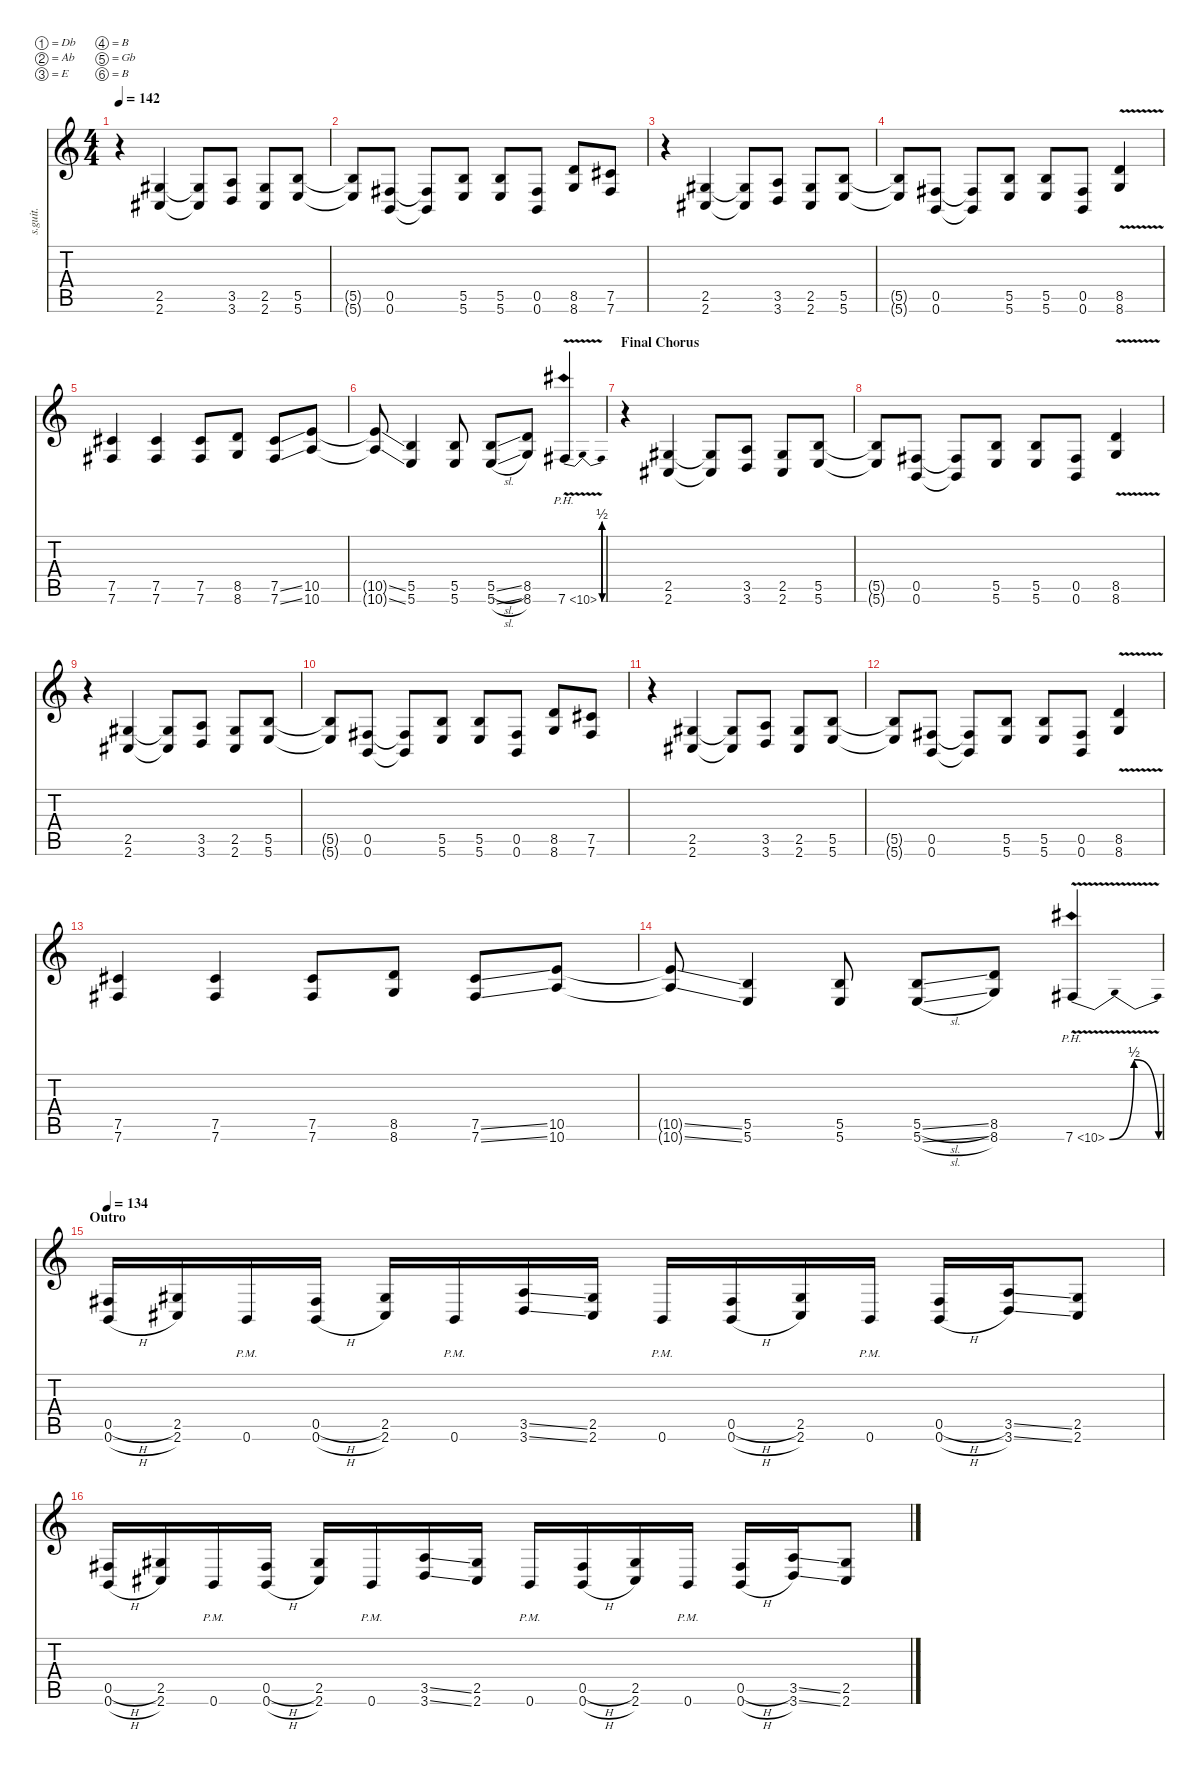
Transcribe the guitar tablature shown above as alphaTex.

\defaultSystemsLayout 4
\hideDynamics
\bracketExtendMode nobrackets
\track ("Mick Thomson" "s.guit.") {instrument distortionguitar}
\staff {score tabs}
\tuning (Db4 Ab3 E3 B2 Gb2 B1)
\ts (4 4)
\tempo 142
\clef g2
\ks c
r.4{dy f} (2.5{acc #} 2.6{acc #}).4 (2.5{t acc #} 2.6{t acc #}).8 (3.5 3.6).8 (2.5{acc #} 2.6{acc #}).8 (5.5 5.6).8 |
(5.5{t} 5.6{t}).8 (0.5{acc #} 0.6).8 (0.5{t acc #} 0.6{t}).8 (5.5 5.6).8 (5.5 5.6).8 (0.5{acc #} 0.6).8 (8.5 8.6).8 (7.5{acc #} 7.6{acc #}).8 |
r.4 (2.5{acc #} 2.6{acc #}).4 (2.5{t acc #} 2.6{t acc #}).8 (3.5 3.6).8 (2.5{acc #} 2.6{acc #}).8 (5.5 5.6).8 |
(5.5{t} 5.6{t}).8 (0.5{acc #} 0.6).8 (0.5{t acc #} 0.6{t}).8 (5.5 5.6).8 (5.5 5.6).8 (0.5{acc #} 0.6).8 (8.6{v} 8.5{v}).4 |
(7.5{acc #} 7.6{acc #}).4 (7.5{acc #} 7.6{acc #}).4 (7.5{acc #} 7.6{acc #}).8 (8.5 8.6).8 (7.5{ss acc #} 7.6{ss acc #}).8 (10.5 10.6).8 |
(10.5{ss t} 10.6{ss t}).8 (5.5 5.6).4 (5.5 5.6).8 (5.5{sl} 5.6{sl}).8 (8.5 8.6).8 7.6{be (bendrelease 0 0 10.2 2 19.8 2 30 0) ph 3 v acc #}.4 |
\section ("" "Final Chorus")
r.4 (2.5{acc #} 2.6{acc #}).4 (2.5{t acc #} 2.6{t acc #}).8 (3.5 3.6).8 (2.5{acc #} 2.6{acc #}).8 (5.5 5.6).8 |
(5.5{t} 5.6{t}).8 (0.5{acc #} 0.6).8 (0.5{t acc #} 0.6{t}).8 (5.5 5.6).8 (5.5 5.6).8 (0.5{acc #} 0.6).8 (8.6{v} 8.5{v}).4 |
r.4 (2.5{acc #} 2.6{acc #}).4 (2.5{t acc #} 2.6{t acc #}).8 (3.5 3.6).8 (2.5{acc #} 2.6{acc #}).8 (5.5 5.6).8 |
(5.5{t} 5.6{t}).8 (0.5{acc #} 0.6).8 (0.5{t acc #} 0.6{t}).8 (5.5 5.6).8 (5.5 5.6).8 (0.5{acc #} 0.6).8 (8.5 8.6).8 (7.5{acc #} 7.6{acc #}).8 |
r.4 (2.5{acc #} 2.6{acc #}).4 (2.5{t acc #} 2.6{t acc #}).8 (3.5 3.6).8 (2.5{acc #} 2.6{acc #}).8 (5.5 5.6).8 |
(5.5{t} 5.6{t}).8 (0.5{acc #} 0.6).8 (0.5{t acc #} 0.6{t}).8 (5.5 5.6).8 (5.5 5.6).8 (0.5{acc #} 0.6).8 (8.6{v} 8.5{v}).4 |
(7.5{acc #} 7.6{acc #}).4 (7.5{acc #} 7.6{acc #}).4 (7.5{acc #} 7.6{acc #}).8 (8.5 8.6).8 (7.5{ss acc #} 7.6{ss acc #}).8 (10.5 10.6).8 |
(10.5{ss t} 10.6{ss t}).8 (5.5 5.6).4 (5.5 5.6).8 (5.5{sl} 5.6{sl}).8 (8.5 8.6).8 7.6{be (bendrelease 0 0 10.2 2 19.8 2 30 0) ph 3 v acc #}.4 |
\section ("" "Outro")
\tempo 134
(0.5{h acc #} 0.6{h}).16 (2.5{acc #} 2.6{acc #}).16 0.6{pm}.16 (0.5{h acc #} 0.6{h}).16 (2.5{acc #} 2.6{acc #}).16 0.6{pm}.16 (3.5{ss} 3.6{ss}).16 (2.5{acc #} 2.6{acc #}).16 0.6{pm}.16 (0.5{h acc #} 0.6{h}).16 (2.5{acc #} 2.6{acc #}).16 0.6{pm}.16 (0.5{h acc #} 0.6{h}).16 (3.5{ss} 3.6{ss}).16 (2.5{acc #} 2.6{acc #}).8 |
(0.5{h acc #} 0.6{h}).16 (2.5{acc #} 2.6{acc #}).16 0.6{pm}.16 (0.5{h acc #} 0.6{h}).16 (2.5{acc #} 2.6{acc #}).16 0.6{pm}.16 (3.5{ss} 3.6{ss}).16 (2.5{acc #} 2.6{acc #}).16 0.6{pm}.16 (0.5{h acc #} 0.6{h}).16 (2.5{acc #} 2.6{acc #}).16 0.6{pm}.16 (0.5{h acc #} 0.6{h}).16 (3.5{ss} 3.6{ss}).16 (2.5{acc #} 2.6{acc #}).8
